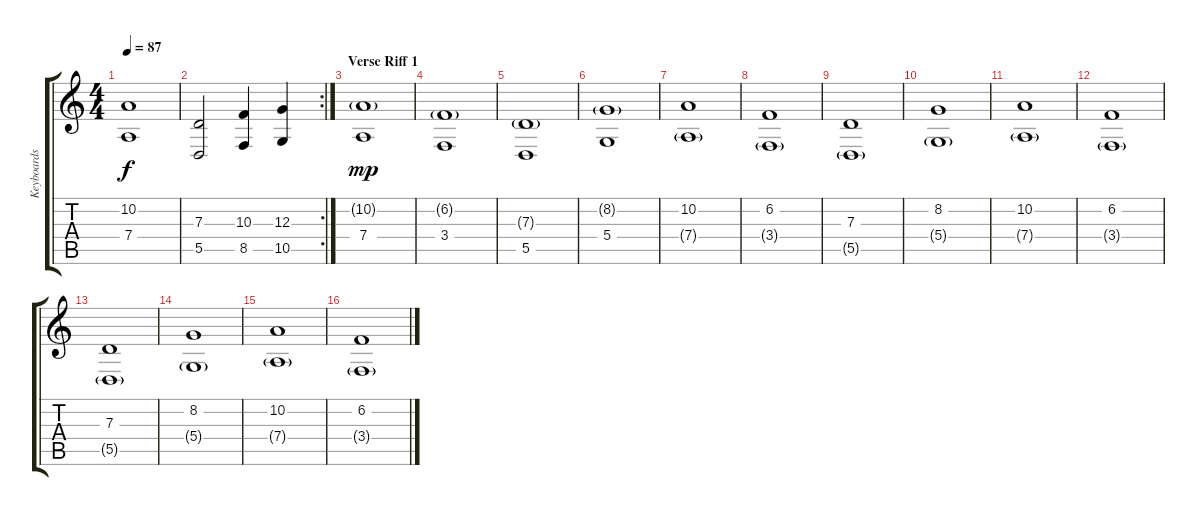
\track ("Keyboards" "Keyboards") {instrument stringensemble1}
\staff {score tabs}
\tuning (E4 B3 G3 D3 A2 E2) {hide}
\ts (4 4)
\tempo 87
\clef g2
\ks c
(10.2 7.4).1{dy f} |
\rc 2
(7.3 5.5).2 (10.3 8.5).4 (12.3 10.5).4 |
\section ("" "Verse Riff 1")
(10.2{g} 7.4).1{dy mp instrument stringensemble2} |
(6.2{g} 3.4).1 |
(7.3{g} 5.5).1 |
(8.2{g} 5.4).1 |
(10.2 7.4{g}).1{instrument stringensemble1} |
(6.2 3.4{g}).1 |
(7.3 5.5{g}).1 |
(8.2 5.4{g}).1 |
(10.2 7.4{g}).1 |
(6.2 3.4{g}).1 |
(7.3 5.5{g}).1 |
(8.2 5.4{g}).1 |
(10.2 7.4{g}).1 |
(6.2 3.4{g}).1
